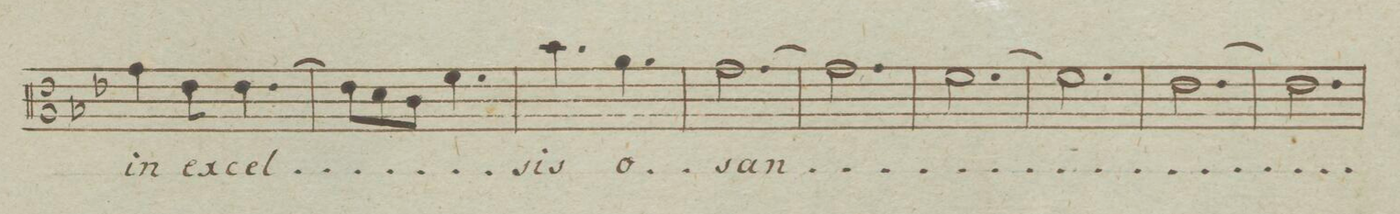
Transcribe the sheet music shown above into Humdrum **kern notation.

**kern	**text	**dynam
*I"Alto.	*	*
*clefC3	*	*
*k[b-e-]	*	*
*met(c)	*	*
*M6/8	*	*
4g\	in	.
8e-\	ex-	.
[4.e-\	-cel-	.
=198	=198	=198
8e-\L]	.	.
8d\	.	.
8c\J	.	.
4.f\	.	.
=199	=199	=199
4.b-\	-sis	.
4.a\	o-	.
=200	=200	=200
[2.g\	-san-	.
=201	=201	=201
2.g\]	.	.
=202	=202	=202
[2.f\	.	.
=203	=203	=203
2.f\]	.	.
=204	=204	=204
[2.e-\	.	.
=205	=205	=205
2.e-\]	.	.
=206	=206	=206
*-	*-	*-
